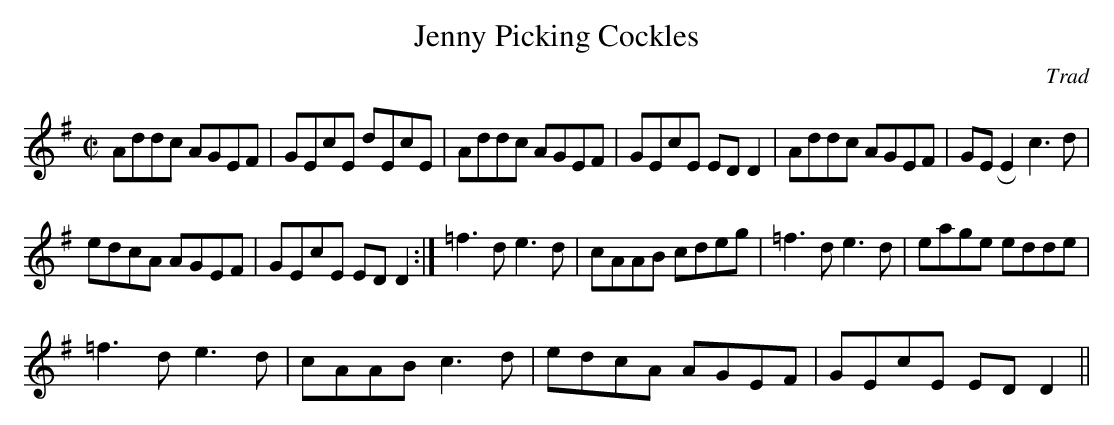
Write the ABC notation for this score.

X:1
T:Jenny Picking Cockles
C:Trad
M:C|
K:DMix
L:1/8
Addc AGEF|GEcE dEcE|Addc AGEF|GEcE EDD2|Addc AGEF|GE RE2 c3d|
edcA AGEF|GEcE EDD2:|=f3d e3 d|cAAB cdeg|=f3d e3d |eage edde|
=f3d e3d | cAAB c3d | edcA AGEF|GEcE EDD2 ||
